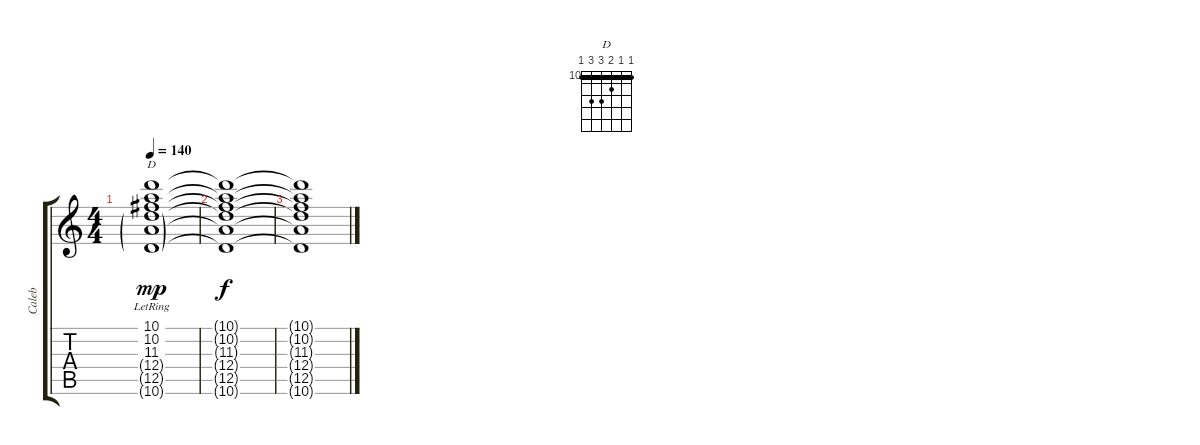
\track ("Caleb" "Caleb") {instrument electricguitarclean}
\staff {score tabs}
\tuning (E4 B3 G3 D3 A2 E2) {hide}
\chord ("D" 10 10 11 12 12 10) {firstfret 10 barre 10}
\ts (4 4)
\tempo 140
\clef g2
\ks c
(10.1{lr} 10.2{lr} 11.3{lr} 12.4{g lr} 12.5{g lr} 10.6{g lr}).1{ch "D" dy mp} |
(10.1{t} 10.2{t} 11.3{t} 12.4{t} 12.5{t} 10.6{t}).1{dy f} |
(10.1{t} 10.2{t} 11.3{t} 12.4{t} 12.5{t} 10.6{t}).1
